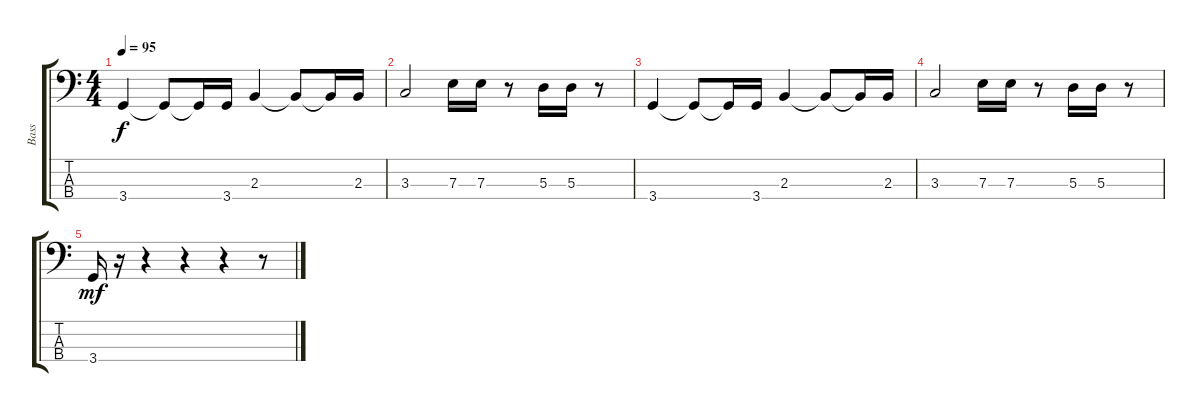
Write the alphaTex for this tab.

\track ("Bass" "Bass") {instrument electricbassfinger}
\staff {score tabs}
\tuning (G2 D2 A1 E1) {hide}
\ts (4 4)
\tempo 95
\clef f4
\ks c
3.4.4{dy f} 3.4{t}.8 3.4{t}.16 3.4.16 2.3.4 2.3{t}.8 2.3{t}.16 2.3.16 |
3.3.2 7.3.16 7.3.16 r.8 5.3.16 5.3.16 r.8 |
3.4.4 3.4{t}.8 3.4{t}.16 3.4.16 2.3.4 2.3{t}.8 2.3{t}.16 2.3.16 |
3.3.2 7.3.16 7.3.16 r.8 5.3.16 5.3.16 r.8 |
3.4.16{dy mf} r.16 r.4 r.4 r.4 r.8
